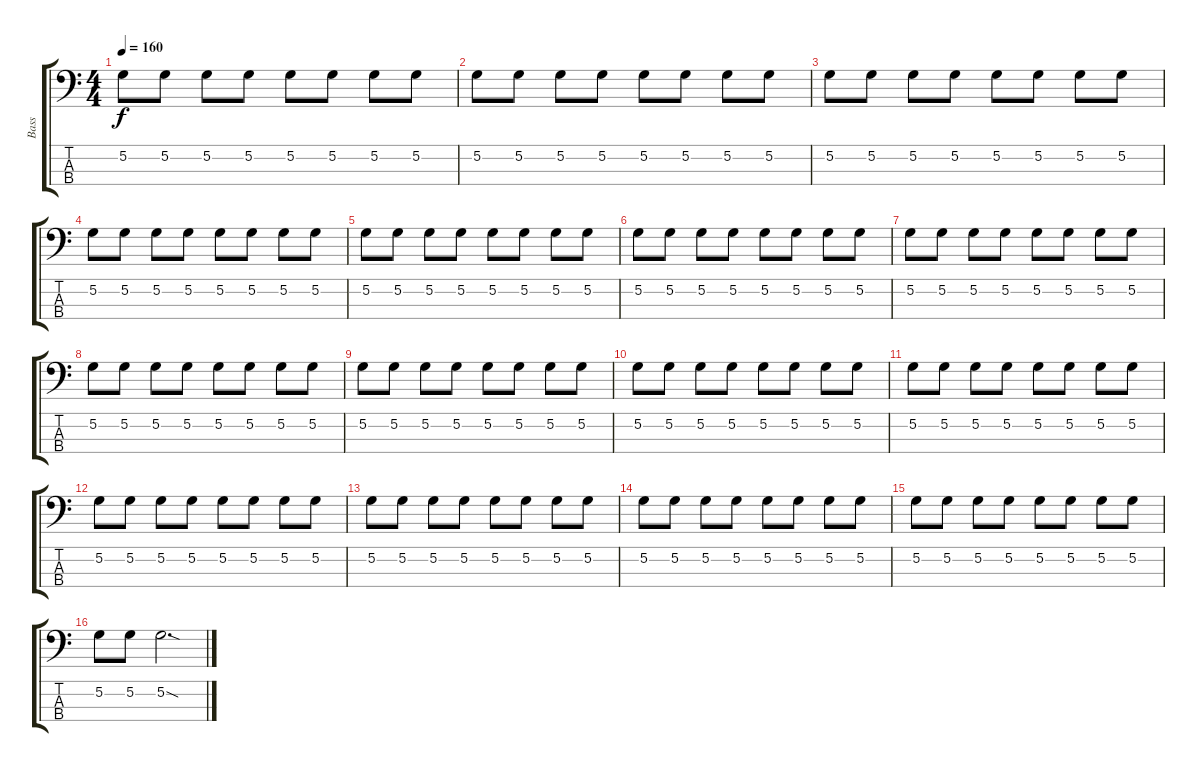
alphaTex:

\track ("Bass" "Bass") {instrument electricbassfinger}
\staff {score tabs}
\tuning (G2 D2 A1 E1) {hide}
\ts (4 4)
\tempo 160
\clef f4
\ks c
5.2.8{dy f} 5.2.8 5.2.8 5.2.8 5.2.8 5.2.8 5.2.8 5.2.8 |
5.2.8 5.2.8 5.2.8 5.2.8 5.2.8 5.2.8 5.2.8 5.2.8 |
5.2.8 5.2.8 5.2.8 5.2.8 5.2.8 5.2.8 5.2.8 5.2.8 |
5.2.8 5.2.8 5.2.8 5.2.8 5.2.8 5.2.8 5.2.8 5.2.8 |
5.2.8 5.2.8 5.2.8 5.2.8 5.2.8 5.2.8 5.2.8 5.2.8 |
5.2.8 5.2.8 5.2.8 5.2.8 5.2.8 5.2.8 5.2.8 5.2.8 |
5.2.8 5.2.8 5.2.8 5.2.8 5.2.8 5.2.8 5.2.8 5.2.8 |
5.2.8 5.2.8 5.2.8 5.2.8 5.2.8 5.2.8 5.2.8 5.2.8 |
5.2.8 5.2.8 5.2.8 5.2.8 5.2.8 5.2.8 5.2.8 5.2.8 |
5.2.8 5.2.8 5.2.8 5.2.8 5.2.8 5.2.8 5.2.8 5.2.8 |
5.2.8 5.2.8 5.2.8 5.2.8 5.2.8 5.2.8 5.2.8 5.2.8 |
5.2.8 5.2.8 5.2.8 5.2.8 5.2.8 5.2.8 5.2.8 5.2.8 |
5.2.8 5.2.8 5.2.8 5.2.8 5.2.8 5.2.8 5.2.8 5.2.8 |
5.2.8 5.2.8 5.2.8 5.2.8 5.2.8 5.2.8 5.2.8 5.2.8 |
5.2.8 5.2.8 5.2.8 5.2.8 5.2.8 5.2.8 5.2.8 5.2.8 |
5.2.8 5.2.8 5.2{sod}.2{d}
